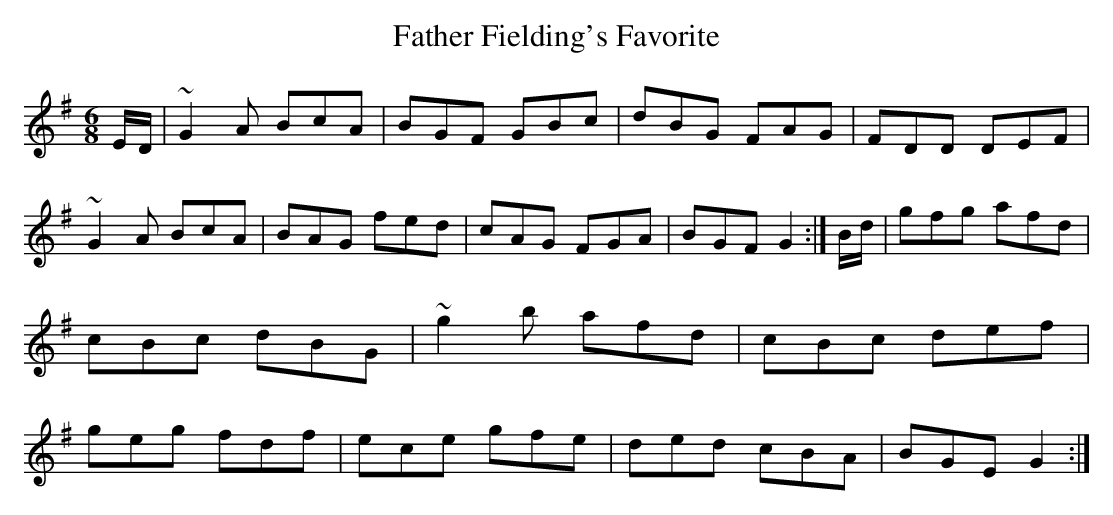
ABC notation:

X:1
T:Father Fielding's Favorite
E:12
M:6/8
K:G
E/2D/2|~G2A BcA|BGF GBc|dBG FAG|FDD DEF|\
~G2A BcA|BAG fed|cAG FGA|BGF G2:|\
B/2d/2|gfg afd|cBc dBG|~g2b afd|cBc def|\
geg fdf|ece gfe|ded cBA|BGE G2:|**

\vfill\eject
